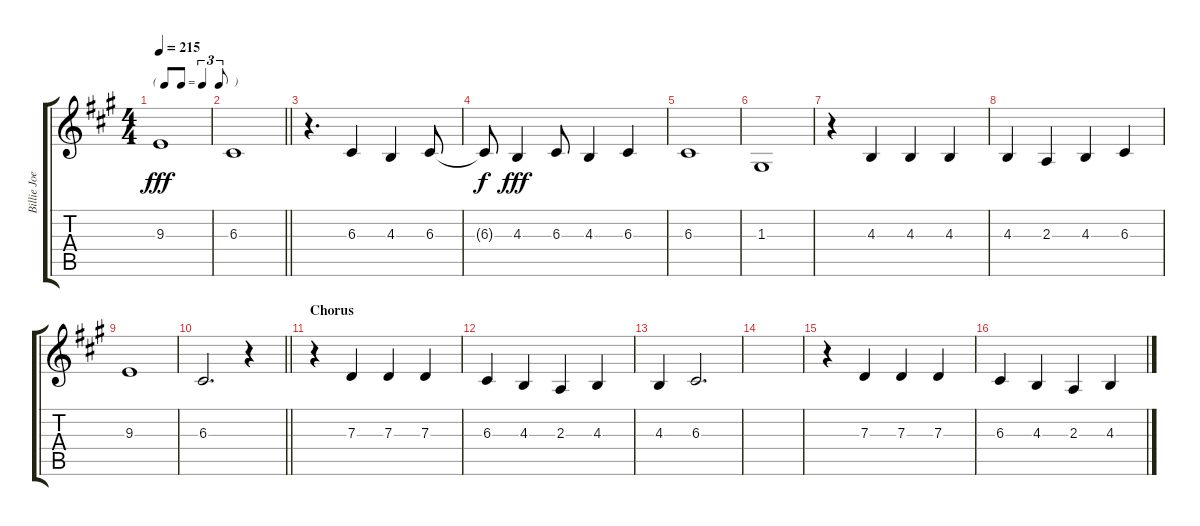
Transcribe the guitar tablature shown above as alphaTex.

\track ("Billie Joe Vocals" "Billie Joe") {instrument lead2sawtooth}
\staff {score tabs}
\tuning (E4 B3 G3 D3 A2 E2) {hide}
\ts (4 4)
\tf triplet8th
\tempo 215
\clef g2
\ks a
9.3.1{dy fff} |
\barLineRight lightlight
6.3.1 |
r.4{d} 6.3.4 4.3.4 6.3.8 |
6.3{t}.8{dy f} 4.3.4{dy fff} 6.3.8 4.3.4 6.3.4 |
6.3.1 |
1.3.1 |
r.4 4.3.4 4.3.4 4.3.4 |
4.3.4 2.3.4 4.3.4 6.3.4 |
9.3.1 |
\barLineRight lightlight
6.3.2{d} r.4 |
\section ("" "Chorus")
r.4 7.3.4 7.3.4 7.3.4 |
6.3.4 4.3.4 2.3.4 4.3.4 |
4.3.4 6.3.2{d} |
|
r.4 7.3.4 7.3.4 7.3.4 |
6.3.4 4.3.4 2.3.4 4.3.4
